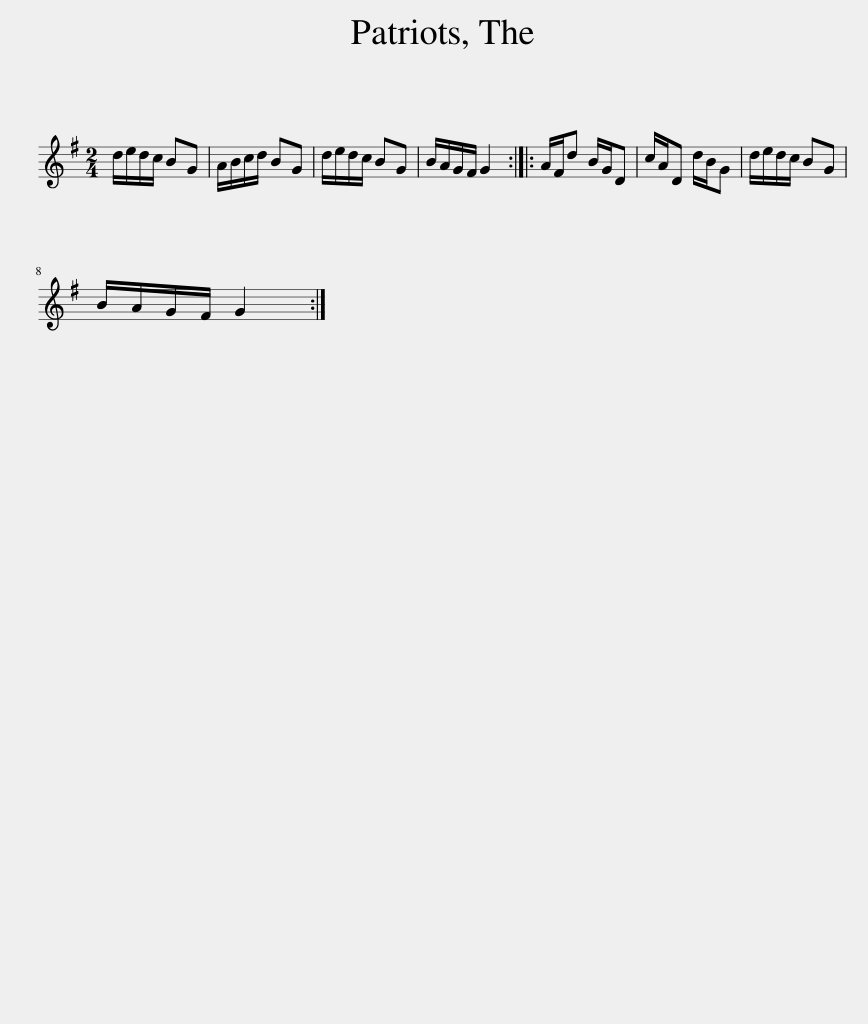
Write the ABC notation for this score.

X:1
L:1/8
M:2/4
I:linebreak $
K:G
V:1 treble
V:1
 d/e/d/c/ BG | A/B/c/d/ BG | d/e/d/c/ BG | B/A/G/F/ G2 :: A/F/d B/G/D | %5
 c/A/D d/B/G | d/e/d/c/ BG |$ B/A/G/F/ G2 :| %8
